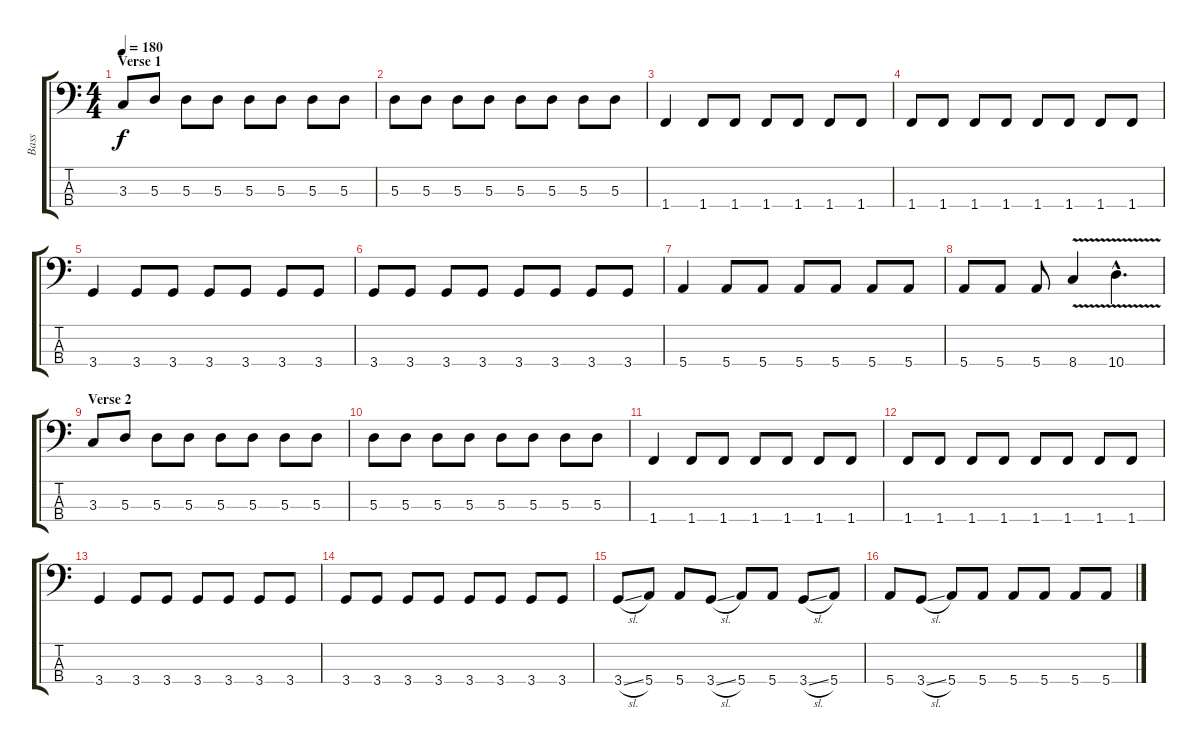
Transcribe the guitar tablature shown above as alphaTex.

\track ("Bass" "Bass") {instrument electricbasspick}
\staff {score tabs}
\tuning (G2 D2 A1 E1) {hide}
\ts (4 4)
\section ("" "Verse 1")
\tempo 180
\clef f4
\ks c
3.3.8{dy f} 5.3.8 5.3.8 5.3.8 5.3.8 5.3.8 5.3.8 5.3.8 |
5.3.8 5.3.8 5.3.8 5.3.8 5.3.8 5.3.8 5.3.8 5.3.8 |
1.4.4 1.4.8 1.4.8 1.4.8 1.4.8 1.4.8 1.4.8 |
1.4.8 1.4.8 1.4.8 1.4.8 1.4.8 1.4.8 1.4.8 1.4.8 |
3.4.4 3.4.8 3.4.8 3.4.8 3.4.8 3.4.8 3.4.8 |
3.4.8 3.4.8 3.4.8 3.4.8 3.4.8 3.4.8 3.4.8 3.4.8 |
5.4.4 5.4.8 5.4.8 5.4.8 5.4.8 5.4.8 5.4.8 |
5.4.8 5.4.8 5.4.8 8.4{v}.4 10.4{v hac}.4{d} |
\section ("" "Verse 2")
3.3.8 5.3.8 5.3.8 5.3.8 5.3.8 5.3.8 5.3.8 5.3.8 |
5.3.8 5.3.8 5.3.8 5.3.8 5.3.8 5.3.8 5.3.8 5.3.8 |
1.4.4 1.4.8 1.4.8 1.4.8 1.4.8 1.4.8 1.4.8 |
1.4.8 1.4.8 1.4.8 1.4.8 1.4.8 1.4.8 1.4.8 1.4.8 |
3.4.4 3.4.8 3.4.8 3.4.8 3.4.8 3.4.8 3.4.8 |
3.4.8 3.4.8 3.4.8 3.4.8 3.4.8 3.4.8 3.4.8 3.4.8 |
3.4{sl}.8 5.4.8 5.4.8 3.4{sl}.8 5.4.8 5.4.8 3.4{sl}.8 5.4.8 |
5.4.8 3.4{sl}.8 5.4.8 5.4.8 5.4.8 5.4.8 5.4.8 5.4.8
